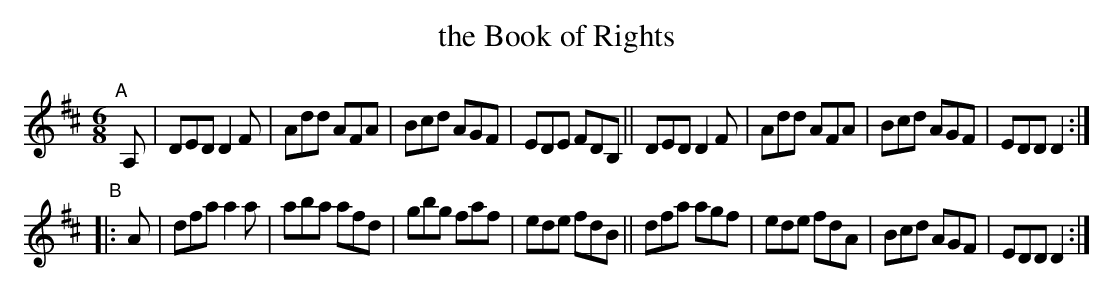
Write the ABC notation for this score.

X:1
T: the Book of Rights
M: 6/8
L: 1/8
K: D
"^A"[|]A, \
|  DED D2F | Add AFA | Bcd AGF | EDE FDB, \
|| DED D2F | Add AFA | Bcd AGF | EDD D2 :|
"^B"|: A \
|  dfa a2a | aba afd | gbg faf | ede fdB \
|| dfa agf | ede fdA | Bcd AGF | EDD D2 :|
